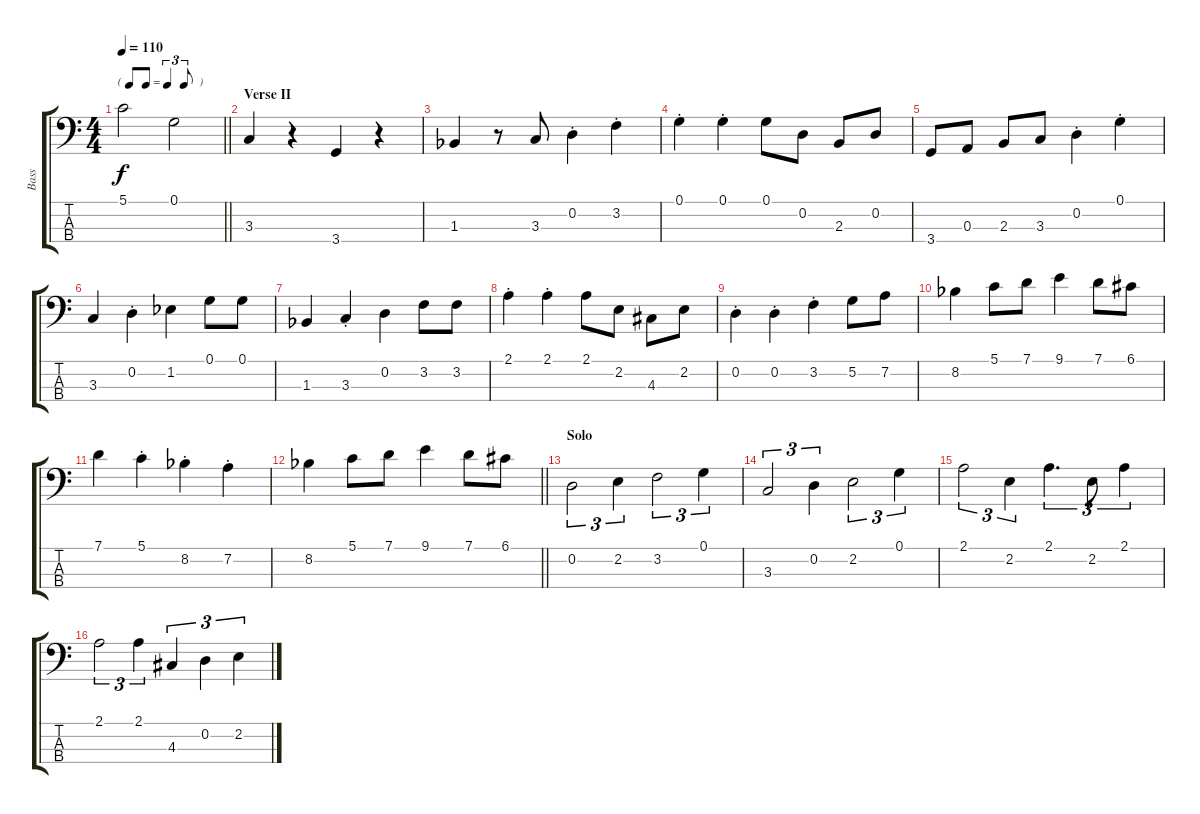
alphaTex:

\track ("Bass" "Bass") {instrument electricbassfinger}
\staff {score tabs}
\tuning (G2 D2 A1 E1) {hide}
\ts (4 4)
\tf triplet8th
\tempo 110
\clef f4
\barLineRight lightlight
\ks c
5.1.2{dy f} 0.1.2 |
\section ("" "Verse II")
3.3.4 r.4 3.4.4 r.4 |
1.3{acc b}.4 r.8 3.3.8 0.2{st}.4 3.2{st}.4 |
0.1{st}.4 0.1{st}.4 0.1.8 0.2.8 2.3.8 0.2.8 |
3.4.8 0.3.8 2.3.8 3.3.8 0.2{st}.4 0.1{st}.4 |
3.3.4 0.2{st}.4 1.2{acc b}.4 0.1.8 0.1.8 |
1.3{acc b}.4 3.3{st}.4 0.2.4 3.2.8 3.2.8 |
2.1{st}.4 2.1{st}.4 2.1.8 2.2.8 4.3.8 2.2.8 |
0.2{st}.4 0.2{st}.4 3.2{st}.4 5.2.8 7.2.8 |
8.2{acc b}.4 5.1.8 7.1.8 9.1.4 7.1.8 6.1.8 |
7.1.4 5.1{st}.4 8.2{st acc b}.4 7.2{st}.4 |
\barLineRight lightlight
8.2{acc b}.4 5.1.8 7.1.8 9.1.4 7.1.8 6.1.8 |
\section ("" "Solo")
0.2.2{tu (3 2)} 2.2.4{tu (3 2)} 3.2.2{tu (3 2)} 0.1.4{tu (3 2)} |
3.3.2{tu (3 2)} 0.2.4{tu (3 2)} 2.2.2{tu (3 2)} 0.1.4{tu (3 2)} |
2.1.2{tu (3 2)} 2.2.4{tu (3 2)} 2.1.4{d tu (3 2)} 2.2.8{tu (3 2)} 2.1.4{tu (3 2)} |
2.1.2{tu (3 2)} 2.1.4{tu (3 2)} 4.3.4{tu (3 2)} 0.2.4{tu (3 2)} 2.2.4{tu (3 2)}
